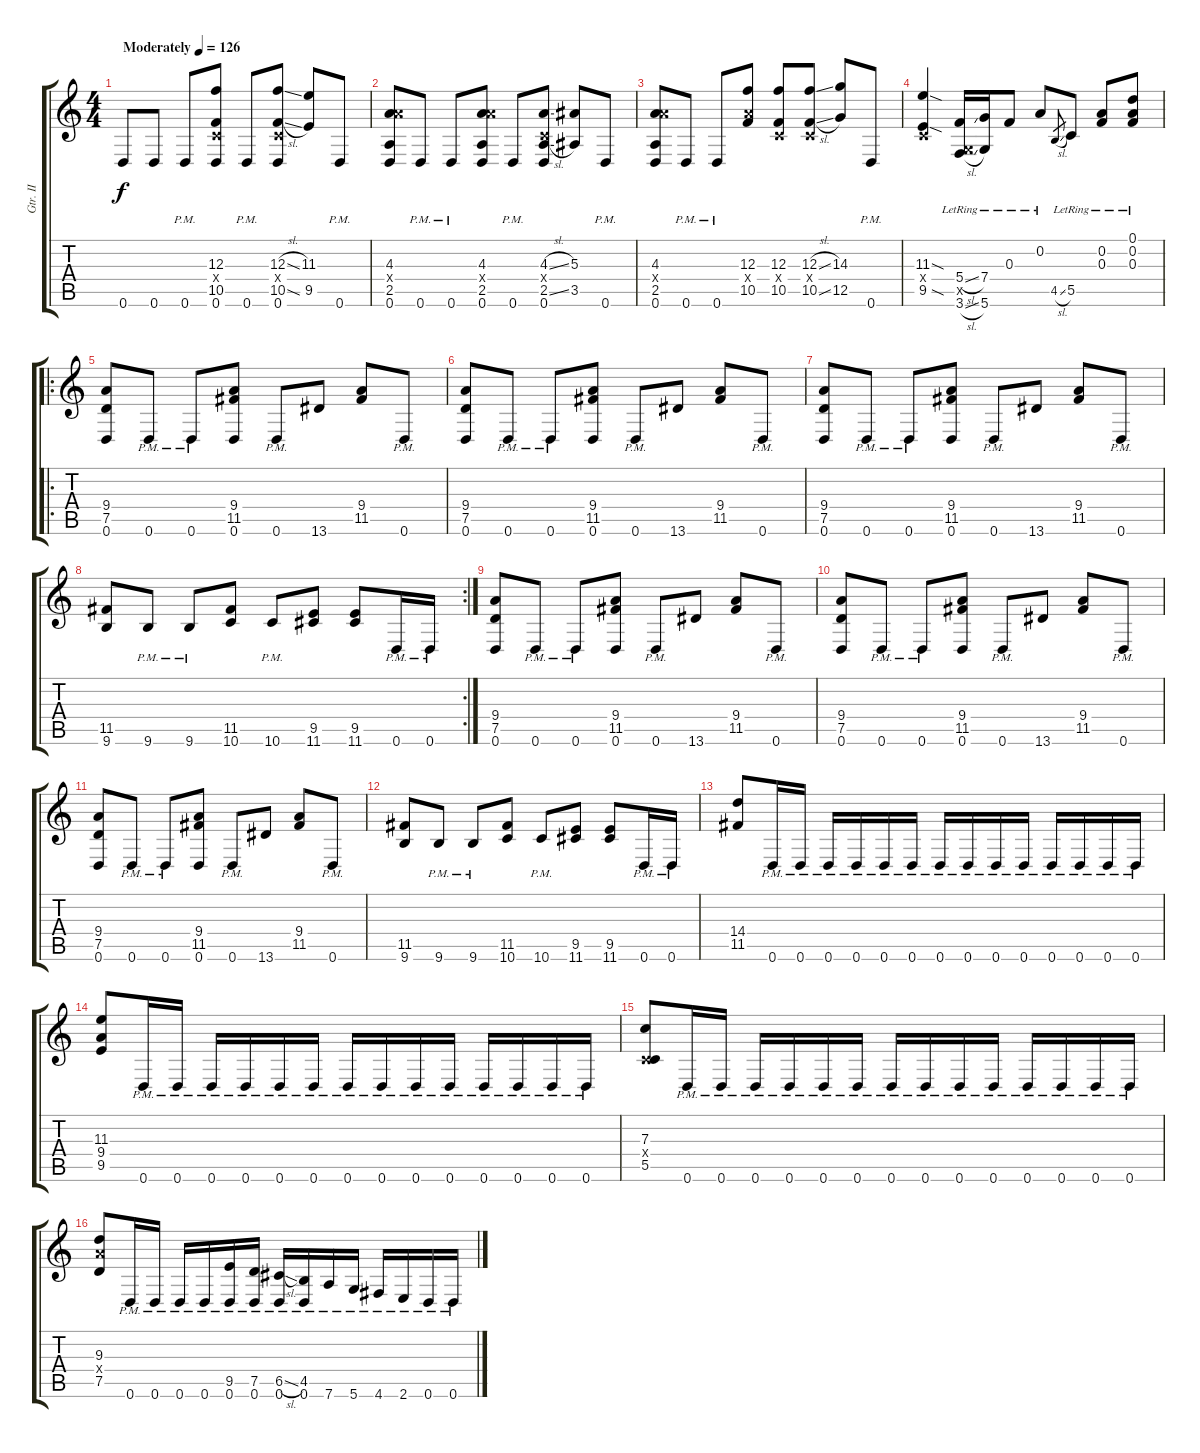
\track ("Gtr. II" "Gtr. II") {instrument overdrivenguitar}
\staff {score tabs}
\tuning (D4 A3 F3 C3 G2 D2) {hide}
\ts (4 4)
\tempo (126 "Moderately")
\clef g2
\ks c
0.6.8{dy f instrument overdrivenguitar} 0.6.8 0.6{pm}.8 (12.3 0.4{x} 10.5 0.6).8 0.6{pm}.8 (12.3{sl} 0.4{x} 10.5{sl} 0.6).8 (11.3 9.5).8 0.6{pm}.8 |
(4.3 9.4{x} 2.5 0.6).8 0.6{pm}.8 0.6{pm}.8 (4.3 9.4{x} 2.5 0.6).8 0.6{pm}.8 (4.3{sl} 0.4{x} 2.5{sl} 0.6).8 (5.3 3.5).8 0.6{pm}.8 |
(4.3 9.4{x} 2.5 0.6).8 0.6{pm}.8 0.6{pm}.8 (12.3 9.4{x} 10.5).8 (12.3 0.4{x} 10.5).8 (12.3{sl} 0.4{x} 10.5{sl}).8 (14.3 12.5).8 0.6{pm}.8 |
(11.3{sod} 0.4{x} 9.5{sod}).4 (5.4{sl lr} 0.5{x} 3.6{sl lr}).16 (7.4{lr} 5.6{lr}).16 0.3{lr}.8 0.2{lr}.8 4.5{sl}.8{gr} 5.5{lr}.8 (0.2 0.3{lr}).8 (0.1 0.2{lr} 0.3{lr}).8 |
\ro
(9.4 7.5 0.6).8{instrument distortionguitar} 0.6{pm}.8 0.6{pm}.8 (9.4 11.5 0.6).8 0.6{pm}.8 13.6.8 (9.4 11.5).8 0.6{pm}.8 |
(9.4 7.5 0.6).8 0.6{pm}.8 0.6{pm}.8 (9.4 11.5 0.6).8 0.6{pm}.8 13.6.8 (9.4 11.5).8 0.6{pm}.8 |
(9.4 7.5 0.6).8 0.6{pm}.8 0.6{pm}.8 (9.4 11.5 0.6).8 0.6{pm}.8 13.6.8 (9.4 11.5).8 0.6{pm}.8 |
\rc 2
(11.5 9.6).8 9.6{pm}.8 9.6{pm}.8 (11.5 10.6).8 10.6{pm}.8 (9.5 11.6).8 (9.5 11.6).8 0.6{pm}.16 0.6{pm}.16 |
(9.4 7.5 0.6).8 0.6{pm}.8 0.6{pm}.8 (9.4 11.5 0.6).8 0.6{pm}.8 13.6.8 (9.4 11.5).8 0.6{pm}.8 |
(9.4 7.5 0.6).8 0.6{pm}.8 0.6{pm}.8 (9.4 11.5 0.6).8 0.6{pm}.8 13.6.8 (9.4 11.5).8 0.6{pm}.8 |
(9.4 7.5 0.6).8 0.6{pm}.8 0.6{pm}.8 (9.4 11.5 0.6).8 0.6{pm}.8 13.6.8 (9.4 11.5).8 0.6{pm}.8 |
(11.5 9.6).8 9.6{pm}.8 9.6{pm}.8 (11.5 10.6).8 10.6{pm}.8 (9.5 11.6).8 (9.5 11.6).8 0.6{pm}.16 0.6{pm}.16 |
(14.4 11.5).8 0.6{pm}.16 0.6{pm}.16 0.6{pm}.16 0.6{pm}.16 0.6{pm}.16 0.6{pm}.16 0.6{pm}.16 0.6{pm}.16 0.6{pm}.16 0.6{pm}.16 0.6{pm}.16 0.6{pm}.16 0.6{pm}.16 0.6{pm}.16 |
(11.3 9.4 9.5).8 0.6{pm}.16 0.6{pm}.16 0.6{pm}.16 0.6{pm}.16 0.6{pm}.16 0.6{pm}.16 0.6{pm}.16 0.6{pm}.16 0.6{pm}.16 0.6{pm}.16 0.6{pm}.16 0.6{pm}.16 0.6{pm}.16 0.6{pm}.16 |
(7.3 0.4{x} 5.5).8 0.6{pm}.16 0.6{pm}.16 0.6{pm}.16 0.6{pm}.16 0.6{pm}.16 0.6{pm}.16 0.6{pm}.16 0.6{pm}.16 0.6{pm}.16 0.6{pm}.16 0.6{pm}.16 0.6{pm}.16 0.6{pm}.16 0.6{pm}.16 |
(9.3 9.4{x} 7.5).8 0.6{pm}.16 0.6{pm}.16 0.6{pm}.16 0.6{pm}.16 (9.5 0.6{pm}).16 (7.5 0.6{pm}).16 (6.5{sl} 0.6{pm}).16 (4.5 0.6{pm}).16 7.6{pm}.16 5.6{pm}.16 4.6{pm}.16 2.6{pm}.16 0.6{pm}.16 0.6{pm}.16
